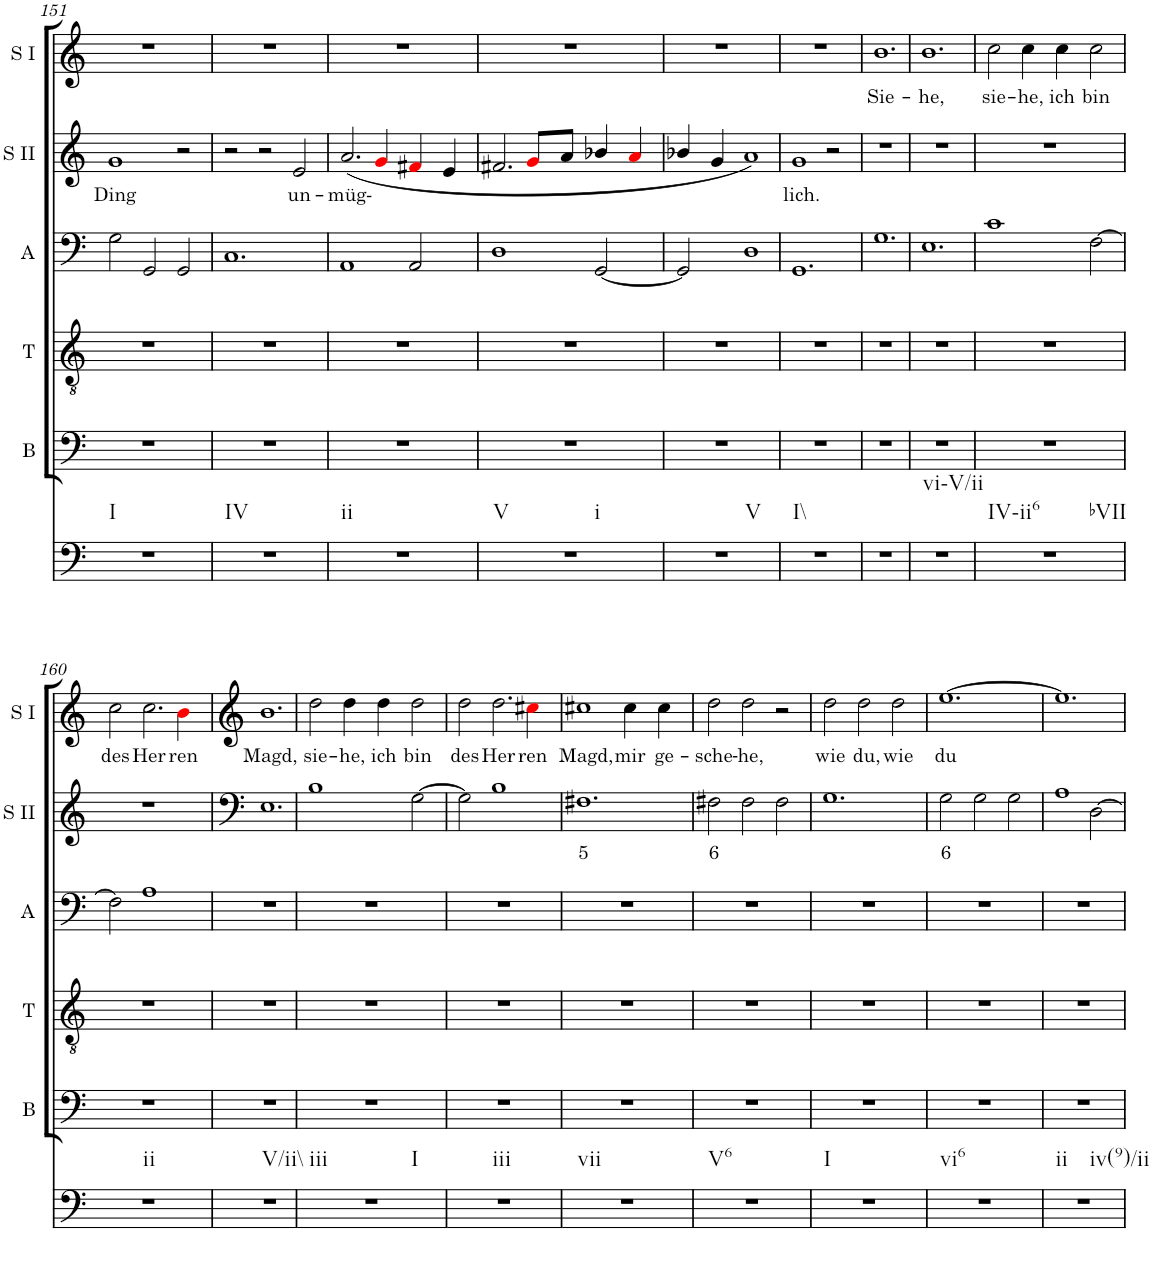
**kern	**kern	**kern	**kern	**kern	**text	**kern	**text
*part6	*part5	*part4	*part3	*part2	*part2	*part1	*part1
*staff6	*staff5	*staff4	*staff3	*staff2	*staff2	*staff1	*staff1
*I"Continuo	*I"Bass	*I"Tenor	*I"Alto	*I"Soprano II	*	*I"Soprano I	*
*	*I'B	*I'T	*I'A	*I'S II	*	*I'S I	*
!!LO:PB:g=z
*clefF4	*clefF4	*clefGv2	*clefG2	*clefG2	*	*clefG2	*
*k[]	*k[]	*k[]	*k[]	*k[]	*	*k[]	*
*M3/2	*M3/2	*M3/2	*M3/2	*M3/2	*	*M3/2	*
=151	=151	=151	=151	=151	=151	=151	=151
!LO:TX:b:t=I	!	!	!	!	!	!	!
!	!	!	!	!	!LO:LY:b	!	!
1.r	1.r	1.r	2G\	1g	Ding	1.r	.
.	.	.	2GG/	.	.	.	.
.	.	.	2GG/	2r	.	.	.
=152	=152	=152	=152	=152	=152	=152	=152
!LO:TX:b:t=IV	!	!	!	!	!	!	!
1.r	1.r	1.r	1.C	2r	.	1.r	.
.	.	.	.	2r	.	.	.
!	!	!	!	!	!LO:LY:b	!	!
.	.	.	.	2e/	un-	.	.
=153	=153	=153	=153	=153	=153	=153	=153
!LO:TX:b:t=ii	!	!	!	!	!	!	!
!	!	!	!	!	!LO:LY:b	!	!
1.r	1.r	1.r	1AA	(2.a/	müg-	1.r	.
.	.	.	.	4gi/	.	.	.
.	.	.	2AA/	4f#Xi/	.	.	.
.	.	.	.	4e/	.	.	.
=154	=154	=154	=154	=154	=154	=154	=154
!LO:TX:b:t=V	!	!	!	!	!	!	!
!LO:TX:b:t=i	!	!	!	!	!	!	!
1.r	1.r	1.r	1D	2.f#X/	.	1.r	.
.	.	.	.	8gi/L	.	.	.
.	.	.	.	8a/J	.	.	.
.	.	.	[2GG/	4b-X/	.	.	.
.	.	.	.	4ai/	.	.	.
=155	=155	=155	=155	=155	=155	=155	=155
!LO:TX:b:t=V	!	!	!	!	!	!	!
1.r	1.r	1.r	2GG/]	4b-X/	.	1.r	.
.	.	.	.	4g/	.	.	.
.	.	.	1D	1a)	.	.	.
=156	=156	=156	=156	=156	=156	=156	=156
!LO:TX:b:t=I\\	!	!	!	!	!	!	!
!	!	!	!	!	!LO:LY:b	!	!
1.r	1.r	1.r	1.GG	1g	lich.	1.r	.
.	.	.	.	2r	.	.	.
=157	=157	=157	=157	=157	=157	=157	=157
!	!	!	!	!	!	!	!LO:LY:b
1.r	1.r	1.r	1.G	1.r	.	1.b	Sie-
=158	=158	=158	=158	=158	=158	=158	=158
!LO:TX:b:t=vi-V/ii	!	!	!	!	!	!	!
!	!	!	!	!	!	!	!LO:LY:b
1.r	1.r	1.r	1.E	1.r	.	1.b	he,
=159	=159	=159	=159	=159	=159	=159	=159
!LO:TX:b:t=IV-ii6	!	!	!	!	!	!	!
!LO:TX:b:t=bVII	!	!	!	!	!	!	!
!	!	!	!	!	!	!	!LO:LY:b
1.r	1.r	1.r	1c	1.r	.	2cc\	sie-
!	!	!	!	!	!	!	!LO:LY:b
.	.	.	.	.	.	4cc\	he,
!	!	!	!	!	!	!	!LO:LY:b
.	.	.	.	.	.	4cc\	ich
!	!	!	!	!	!	!	!LO:LY:b
.	.	.	[2F\	.	.	2cc\	bin
!!LO:LB:g=z
=160	=160	=160	=160	=160	=160	=160	=160
!LO:TX:b:t=ii	!	!	!	!	!	!	!
!	!	!	!	!	!	!	!LO:LY:b
1.r	1.r	1.r	2F\]	1.r	.	2cc\	des
!	!	!	!	!	!	!	!LO:LY:b
.	.	.	1A	.	.	2.cc\	Her-
!	!	!	!	!	!	!	!LO:LY:b
.	.	.	.	.	.	4bi\	ren
=161	=161	=161	=161	=161	=161	=161	=161
!LO:TX:b:t=V/ii\\	!	!	!	!	!	!	!
!	!	!	!	!	!	!	!LO:LY:b
1.r	1.r	1.r	1.r	1.E	.	1.b	Magd,
=162	=162	=162	=162	=162	=162	=162	=162
!LO:TX:b:t=iii	!	!	!	!	!	!	!
!LO:TX:b:t=I	!	!	!	!	!	!	!
!	!	!	!	!	!	!	!LO:LY:b
1.r	1.r	1.r	1.r	1B	.	2dd\	sie-
!	!	!	!	!	!	!	!LO:LY:b
.	.	.	.	.	.	4dd\	he,
!	!	!	!	!	!	!	!LO:LY:b
.	.	.	.	.	.	4dd\	ich
!	!	!	!	!	!	!	!LO:LY:b
.	.	.	.	[2G\	.	2dd\	bin
=163	=163	=163	=163	=163	=163	=163	=163
!LO:TX:b:t=iii	!	!	!	!	!	!	!
!	!	!	!	!	!	!	!LO:LY:b
1.r	1.r	1.r	1.r	2G\]	.	2dd\	des
!	!	!	!	!	!	!	!LO:LY:b
.	.	.	.	1B	.	2.dd\	Her-
!	!	!	!	!	!	!	!LO:LY:b
.	.	.	.	.	.	4cc#Xi\	ren
=164	=164	=164	=164	=164	=164	=164	=164
!LO:TX:b:t=vii	!	!	!	!	!	!	!
!	!	!	!	!	!LO:LY:b	!	!LO:LY:b
1.r	1.r	1.r	1.r	1.F#X	5	1cc#X	Magd,
!	!	!	!	!	!	!	!LO:LY:b
.	.	.	.	.	.	4cc#\	mir
!	!	!	!	!	!	!	!LO:LY:b
.	.	.	.	.	.	4cc#\	ge-
=165	=165	=165	=165	=165	=165	=165	=165
!LO:TX:b:t=V6	!	!	!	!	!	!	!
!	!	!	!	!	!LO:LY:b	!	!LO:LY:b
1.r	1.r	1.r	1.r	2F#X\	6	2dd\	sche-
!	!	!	!	!	!	!	!LO:LY:b
.	.	.	.	2F#\	.	2dd\	he,
.	.	.	.	2F#\	.	2r	.
=166	=166	=166	=166	=166	=166	=166	=166
!LO:TX:b:t=I	!	!	!	!	!	!	!
!	!	!	!	!	!	!	!LO:LY:b
1.r	1.r	1.r	1.r	1.G	.	2dd\	wie
!	!	!	!	!	!	!	!LO:LY:b
.	.	.	.	.	.	2dd\	du,
!	!	!	!	!	!	!	!LO:LY:b
.	.	.	.	.	.	2dd\	wie
=167	=167	=167	=167	=167	=167	=167	=167
!LO:TX:b:t=vi6	!	!	!	!	!	!	!
!	!	!	!	!	!LO:LY:b	!	!LO:LY:b
1.r	1.r	1.r	1.r	2G\	6	[1.ee	du
.	.	.	.	2G\	.	.	.
.	.	.	.	2G\	.	.	.
=168	=168	=168	=168	=168	=168	=168	=168
!LO:TX:b:t=ii	!	!	!	!	!	!	!
!LO:TX:b:t=iv(9)/ii	!	!	!	!	!	!	!
1.r	1.r	1.r	1.r	1A	.	1.ee]	.
.	.	.	.	[2D\	.	.	.
=	=	=	=	=	=	=	=
*-	*-	*-	*-	*-	*-	*-	*-
